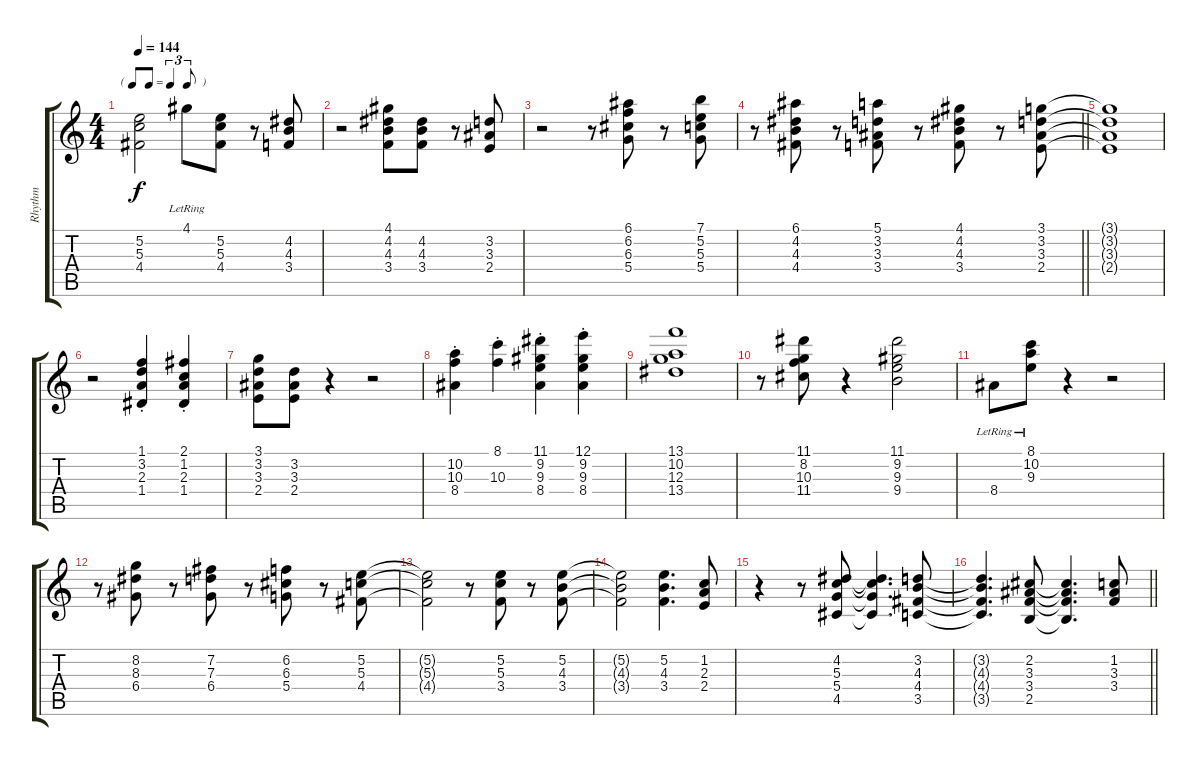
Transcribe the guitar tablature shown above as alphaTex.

\track ("Rhythm" "Rhythm") {instrument electricguitarjazz}
\staff {score tabs}
\tuning (E4 B3 G3 D3 A2 E2) {hide}
\ts (4 4)
\tf triplet8th
\tempo 144
\clef g2
\ks c
(5.2{t} 5.3{t} 4.4{t}).2{dy f} 4.1{lr}.8 (5.2 5.3 4.4).8 r.8 (4.2 4.3 3.4).8 |
r.2 (4.1 4.2 4.3 3.4).8 (4.2 4.3 3.4).8 r.8 (3.2 3.3 2.4).8 |
r.2 r.8 (6.1 6.2 6.3 5.4).8 r.8 (7.1 5.2 5.3 5.4).8 |
\barLineRight lightlight
r.8 (6.1 4.2 4.3 4.4).8 r.8 (5.1 3.2 3.3 3.4).8 r.8 (4.1 4.2 4.3 3.4).8 r.8 (3.1 3.2 3.3 2.4).8 |
(3.1{t} 3.2{t} 3.3{t} 2.4{t}).1 |
r.2 (1.1{st} 3.2{st} 2.3{st} 1.4{st}).4 (2.1{st} 1.2{st} 2.3{st} 1.4{st}).4 |
(3.1 3.2 3.3 2.4).8 (3.2 3.3 2.4).8 r.4 r.2 |
(10.2{st} 10.3{st} 8.4{st}).4 (8.1{st} 10.3{st}).4 (11.1{st} 9.2{st} 9.3{st} 8.4{st}).4 (12.1{st} 9.2{st} 9.3{st} 8.4{st}).4 |
(13.1 10.2 12.3 13.4).1 |
r.8 (11.1 8.2 10.3 11.4).8 r.4 (11.1 9.2 9.3 9.4).2 |
8.4{lr}.8 (8.1{lr} 10.2{lr} 9.3{lr}).8 r.4 r.2 |
r.8 (8.2 8.3 6.4).8 r.8 (7.2 7.3 6.4).8 r.8 (6.2 6.3 5.4).8 r.8 (5.2 5.3 4.4).8 |
(5.2{t} 5.3{t} 4.4{t}).2 r.8 (5.2 5.3 3.4).8 r.8 (5.2 4.3 3.4).8 |
(5.2{t} 4.3{t} 3.4{t}).2 (5.2 4.3 3.4).4{d} (1.2 2.3 2.4).8 |
r.4 r.8 (4.2 5.3 5.4 4.5).8 (4.2{t} 5.3{t} 5.4{t} 4.5{t}).4{d} (3.2 4.3 4.4 3.5).8 |
\barLineRight lightlight
(3.2{t} 4.3{t} 4.4{t} 3.5{t}).4{d} (2.2 3.3 3.4 2.5).8 (2.2{t} 3.3{t} 3.4{t} 2.5{t}).4{d} (1.2 3.3 3.4).8
